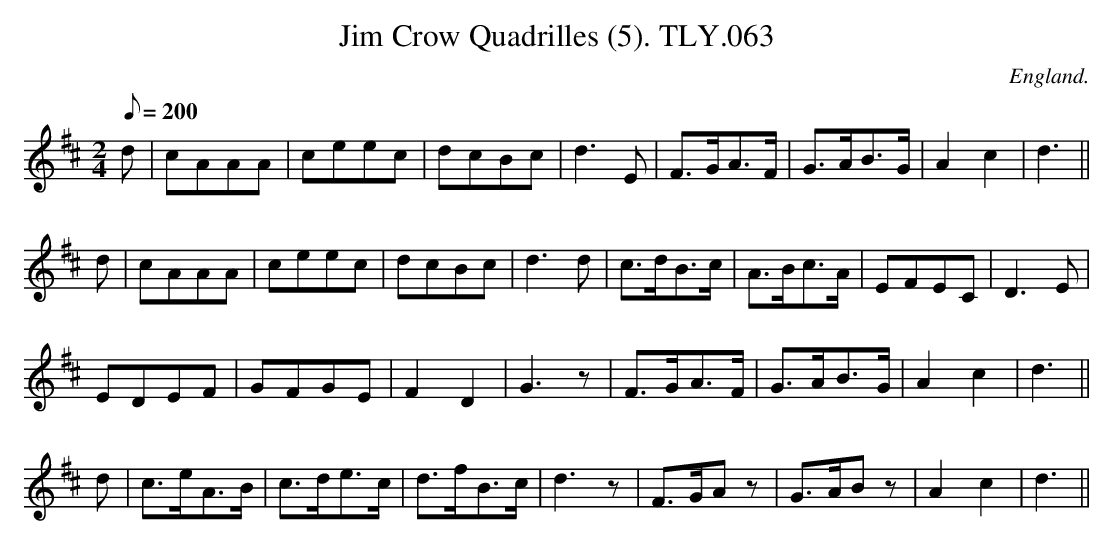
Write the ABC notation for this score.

X:1
T:Jim Crow Quadrilles (5). TLY.063
M:2/4
L:1/8
Q:200
O:England.
K:D
d|cAAA|ceec|dcBc|d3 E|F>GA>F|G>AB>G|A2c2|d3||!
d|cAAA|ceec|dcBc|d3 d|c>dB>c| A>Bc>A|EFEC|D3E|!
EDEF| G-FG-E|F2D2| G3 z|F>GA>F|G>AB>G|A2c2|d3||!
d|c>eA>B| c>de>c|d>fB>c|d3z|F>GA z|G>AB z|A2 c2| d3||
